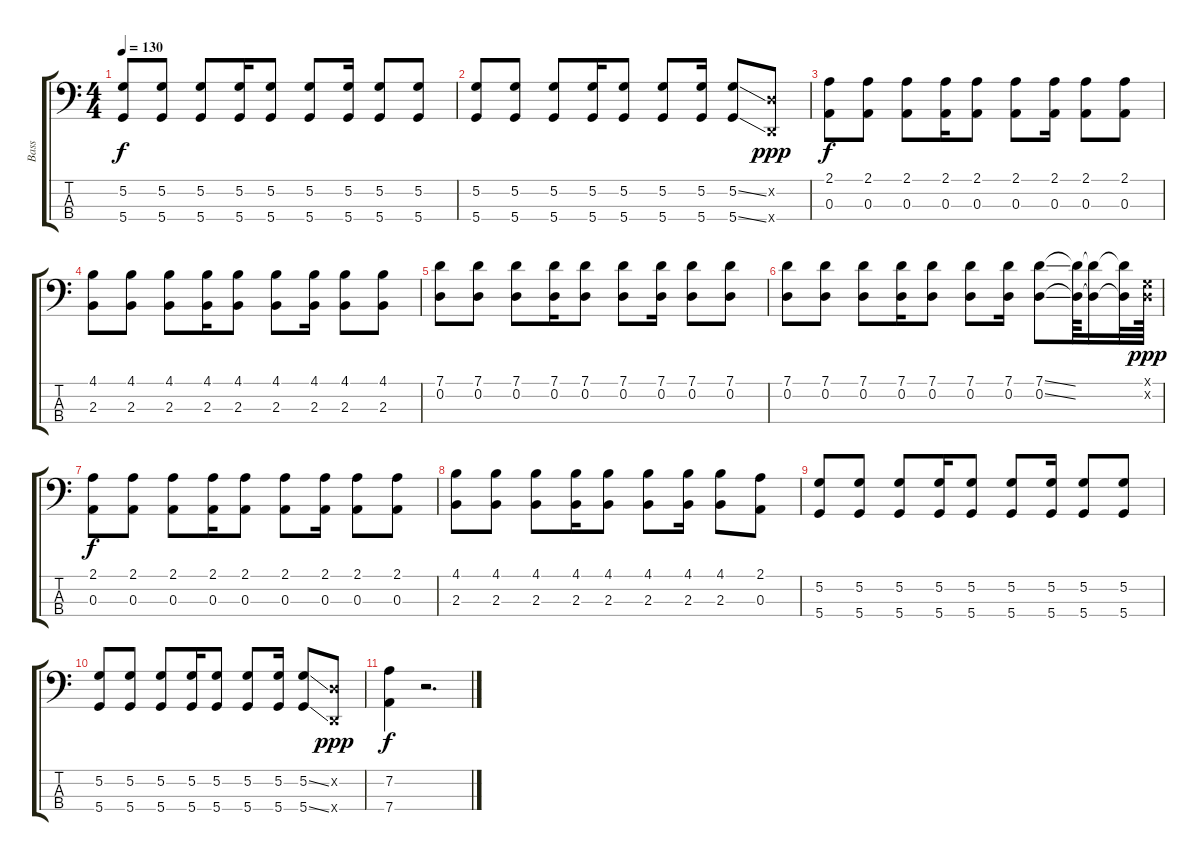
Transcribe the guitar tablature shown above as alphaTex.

\track ("Bass" "Bass") {instrument electricbasspick}
\staff {score tabs}
\tuning (G2 D2 A1 D1) {hide}
\ts (4 4)
\tempo 130
\clef f4
\ks c
(5.2 5.4).8{dy f} (5.2 5.4).8 (5.2 5.4).8 (5.2 5.4).16 (5.2 5.4).8 (5.2 5.4).8 (5.2 5.4).16 (5.2 5.4).8 (5.2 5.4).8 |
(5.2 5.4).8 (5.2 5.4).8 (5.2 5.4).8 (5.2 5.4).16 (5.2 5.4).8 (5.2 5.4).8 (5.2 5.4).16 (5.2{ss} 5.4{ss}).8 (0.2{x} 0.4{x}).8{dy ppp} |
(2.1 0.3).8{dy f} (2.1 0.3).8 (2.1 0.3).8 (2.1 0.3).16 (2.1 0.3).8 (2.1 0.3).8 (2.1 0.3).16 (2.1 0.3).8 (2.1 0.3).8 |
(4.1 2.3).8 (4.1 2.3).8 (4.1 2.3).8 (4.1 2.3).16 (4.1 2.3).8 (4.1 2.3).8 (4.1 2.3).16 (4.1 2.3).8 (4.1 2.3).8 |
(7.1 0.2).8 (7.1 0.2).8 (7.1 0.2).8 (7.1 0.2).16 (7.1 0.2).8 (7.1 0.2).8 (7.1 0.2).16 (7.1 0.2).8 (7.1 0.2).8 |
(7.1 0.2).8 (7.1 0.2).8 (7.1 0.2).8 (7.1 0.2).16 (7.1 0.2).8 (7.1 0.2).8 (7.1 0.2).16 (7.1{ss} 0.2{ss}).8 (7.1{t} 0.2{t}).64 (7.1{t} 0.2{t}).16 (7.1{t} 0.2{t}).32 (0.1{x} 0.2{x}).64{dy ppp} |
(2.1 0.3).8{dy f} (2.1 0.3).8 (2.1 0.3).8 (2.1 0.3).16 (2.1 0.3).8 (2.1 0.3).8 (2.1 0.3).16 (2.1 0.3).8 (2.1 0.3).8 |
(4.1 2.3).8 (4.1 2.3).8 (4.1 2.3).8 (4.1 2.3).16 (4.1 2.3).8 (4.1 2.3).8 (4.1 2.3).16 (4.1 2.3).8 (2.1 0.3).8 |
(5.2 5.4).8 (5.2 5.4).8 (5.2 5.4).8 (5.2 5.4).16 (5.2 5.4).8 (5.2 5.4).8 (5.2 5.4).16 (5.2 5.4).8 (5.2 5.4).8 |
(5.2 5.4).8 (5.2 5.4).8 (5.2 5.4).8 (5.2 5.4).16 (5.2 5.4).8 (5.2 5.4).8 (5.2 5.4).16 (5.2{ss} 5.4{ss}).8 (0.2{x} 0.4{x}).8{dy ppp} |
(7.2 7.4).4{dy f} r.2{d}
